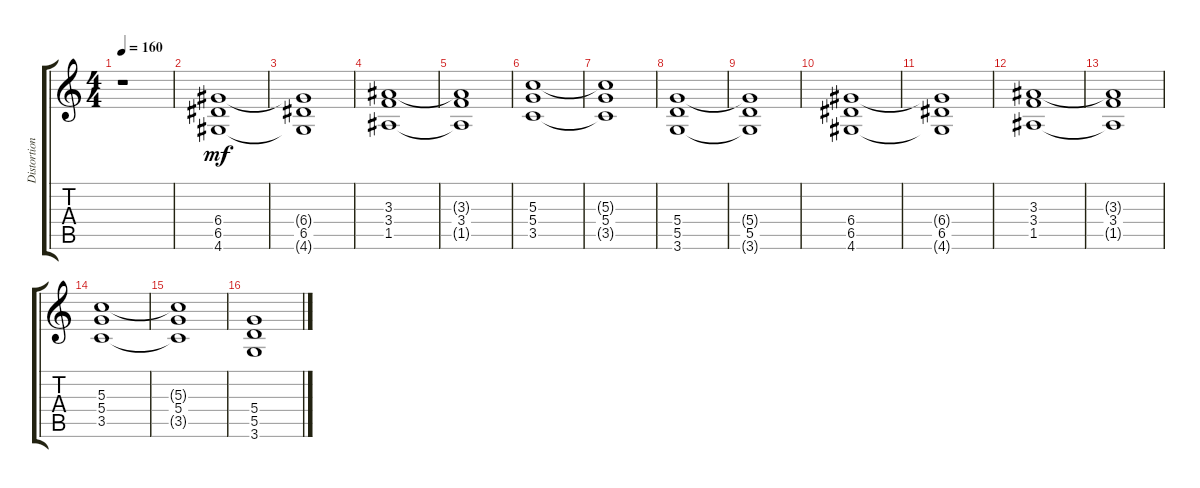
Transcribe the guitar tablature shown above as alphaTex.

\track ("Distortion Guitar" "Distortion") {instrument distortionguitar}
\staff {score tabs}
\tuning (E4 B3 G3 D3 A2 E2) {hide}
\ts (4 4)
\tempo 160
\clef g2
\ks c
r.1{dy mf} |
(6.4 6.5 4.6).1 |
(6.4{t} 6.5 4.6{t}).1 |
(3.3 3.4 1.5).1 |
(3.3{t} 3.4 1.5{t}).1 |
(5.3 5.4 3.5).1 |
(5.3{t} 5.4 3.5{t}).1 |
(5.4 5.5 3.6).1 |
(5.4{t} 5.5 3.6{t}).1 |
(6.4 6.5 4.6).1 |
(6.4{t} 6.5 4.6{t}).1 |
(3.3 3.4 1.5).1 |
(3.3{t} 3.4 1.5{t}).1 |
(5.3 5.4 3.5).1 |
(5.3{t} 5.4 3.5{t}).1 |
(5.4 5.5 3.6).1
